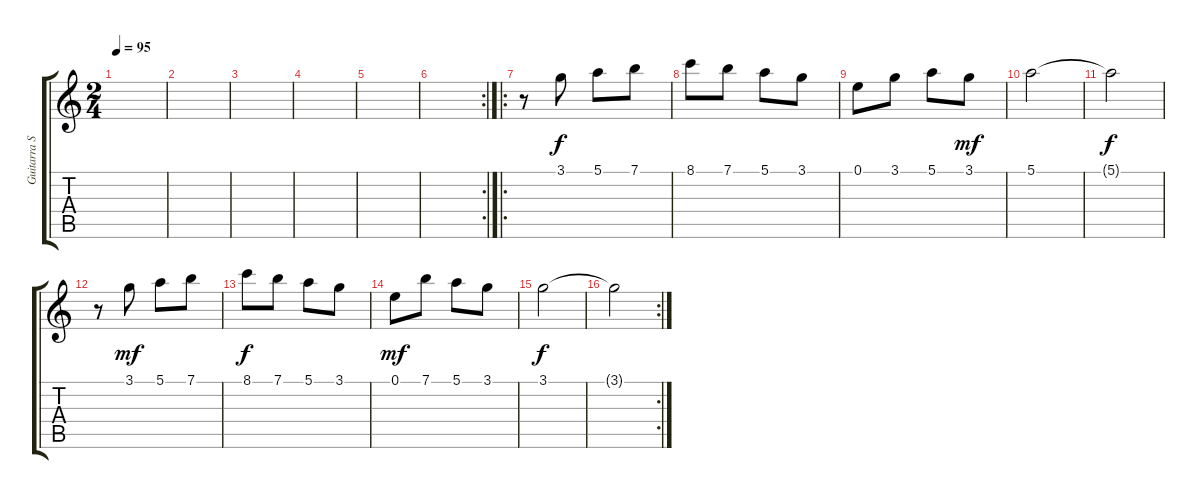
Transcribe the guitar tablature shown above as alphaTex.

\track ("Guitarra Solo" "Guitarra S") {instrument electricguitarclean}
\staff {score tabs}
\tuning (E4 B3 G3 D3 A2 E2) {hide}
\ts (2 4)
\tempo 95
\clef g2
\ks c
|
|
|
|
|
\rc 2
|
\ro
r.8 3.1.8 5.1.8 7.1.8 |
8.1.8 7.1.8 5.1.8 3.1.8 |
0.1.8 3.1.8 5.1.8 3.1.8{dy mf} |
5.1.2 |
5.1{t}.2{dy f} |
r.8 3.1.8{dy mf} 5.1.8 7.1.8 |
8.1.8{dy f} 7.1.8 5.1.8 3.1.8 |
0.1.8{dy mf} 7.1.8 5.1.8 3.1.8 |
3.1.2{dy f} |
\rc 2
3.1{t}.2
